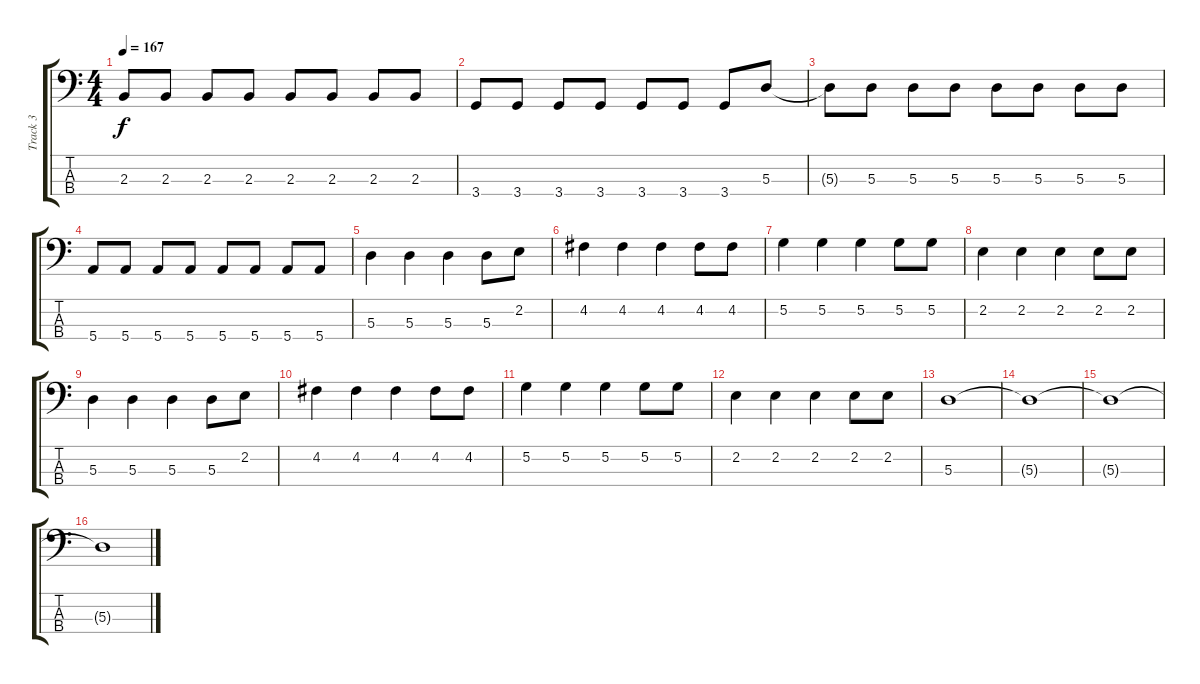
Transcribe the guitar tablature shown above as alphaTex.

\track ("Track 3" "Track 3") {instrument electricbassfinger}
\staff {score tabs}
\tuning (G2 D2 A1 E1) {hide}
\ts (4 4)
\tempo 167
\clef f4
\ks c
2.3.8{dy f} 2.3.8 2.3.8 2.3.8 2.3.8 2.3.8 2.3.8 2.3.8 |
3.4.8 3.4.8 3.4.8 3.4.8 3.4.8 3.4.8 3.4.8 5.3.8 |
5.3{t}.8 5.3.8 5.3.8 5.3.8 5.3.8 5.3.8 5.3.8 5.3.8 |
5.4.8 5.4.8 5.4.8 5.4.8 5.4.8 5.4.8 5.4.8 5.4.8 |
5.3.4 5.3.4 5.3.4 5.3.8 2.2.8 |
4.2.4 4.2.4 4.2.4 4.2.8 4.2.8 |
5.2.4 5.2.4 5.2.4 5.2.8 5.2.8 |
2.2.4 2.2.4 2.2.4 2.2.8 2.2.8 |
5.3.4 5.3.4 5.3.4 5.3.8 2.2.8 |
4.2.4 4.2.4 4.2.4 4.2.8 4.2.8 |
5.2.4 5.2.4 5.2.4 5.2.8 5.2.8 |
2.2.4 2.2.4 2.2.4 2.2.8 2.2.8 |
5.3.1 |
5.3{t}.1 |
5.3{t}.1 |
5.3{t}.1
